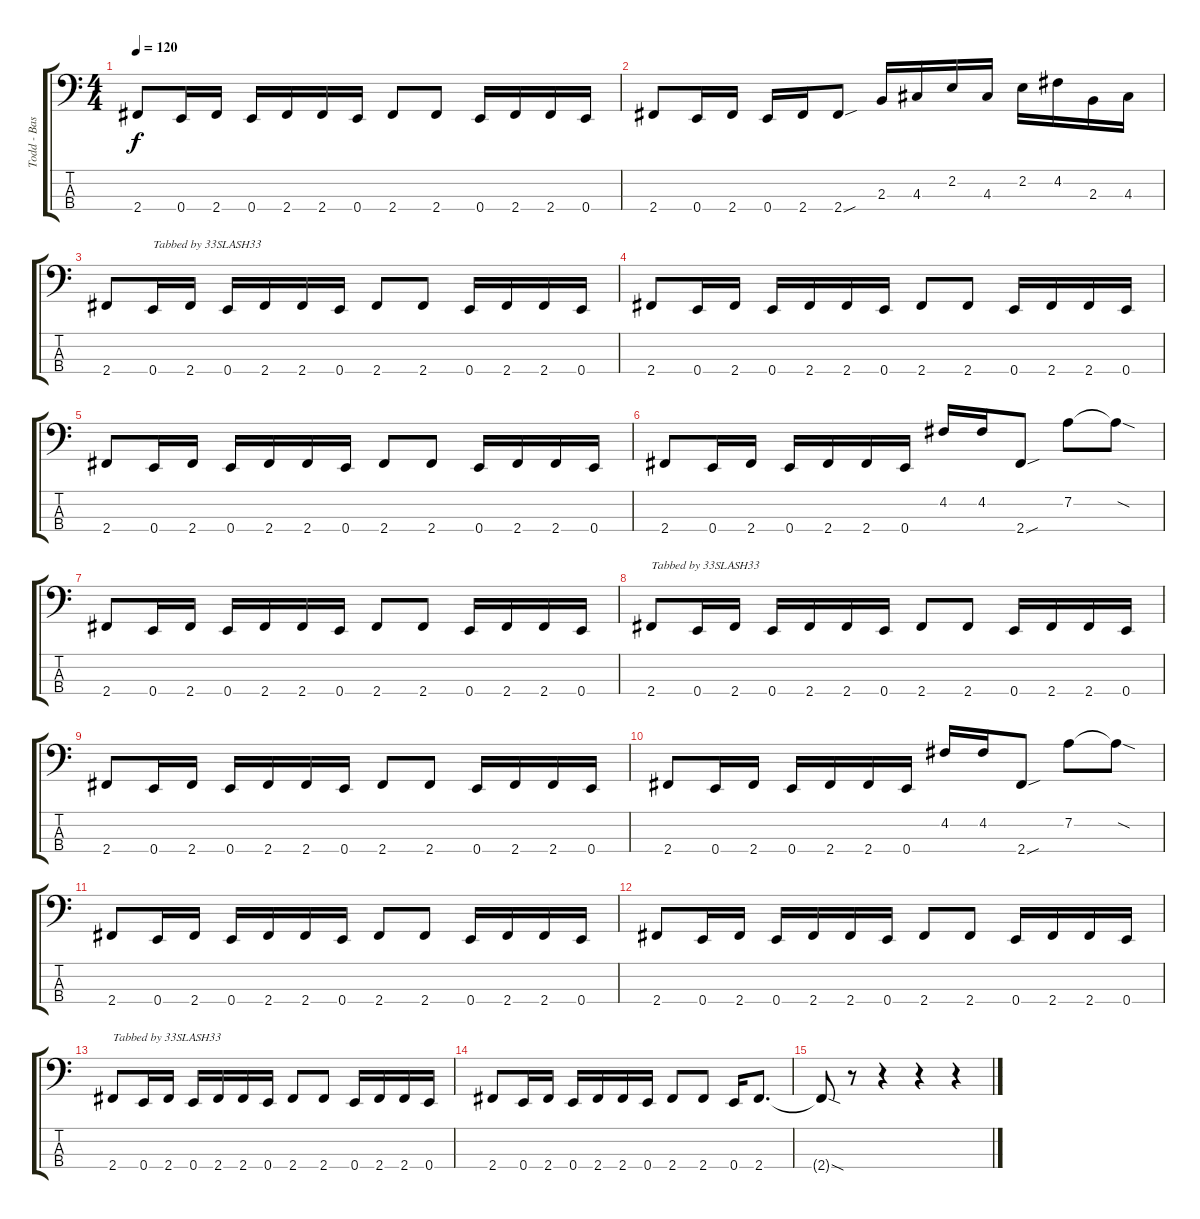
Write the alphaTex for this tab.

\track ("Todd - Bass" "Todd - Bas") {instrument electricbasspick}
\staff {score tabs}
\tuning (G2 D2 A1 E1) {hide}
\ts (4 4)
\tempo 120
\clef f4
\ks c
2.4.8{dy f} 0.4.16 2.4.16 0.4.16 2.4.16 2.4.16 0.4.16 2.4.8 2.4.8 0.4.16 2.4.16 2.4.16 0.4.16 |
2.4.8 0.4.16 2.4.16 0.4.16 2.4.16 2.4{sou}.8 2.3.16 4.3.16 2.2.16 4.3.16 2.2.16 4.2.16 2.3.16 4.3.16 |
2.4.8 0.4.16{txt "Tabbed by 33SLASH33"} 2.4.16 0.4.16 2.4.16 2.4.16 0.4.16 2.4.8 2.4.8 0.4.16 2.4.16 2.4.16 0.4.16 |
2.4.8 0.4.16 2.4.16 0.4.16 2.4.16 2.4.16 0.4.16 2.4.8 2.4.8 0.4.16 2.4.16 2.4.16 0.4.16 |
2.4.8 0.4.16 2.4.16 0.4.16 2.4.16 2.4.16 0.4.16 2.4.8 2.4.8 0.4.16 2.4.16 2.4.16 0.4.16 |
2.4.8 0.4.16 2.4.16 0.4.16 2.4.16 2.4.16 0.4.16 4.2.16 4.2.16 2.4{sou}.8 7.2.8 7.2{sod t}.8 |
2.4.8 0.4.16 2.4.16 0.4.16 2.4.16 2.4.16 0.4.16 2.4.8 2.4.8 0.4.16 2.4.16 2.4.16 0.4.16 |
2.4.8{txt "Tabbed by 33SLASH33"} 0.4.16 2.4.16 0.4.16 2.4.16 2.4.16 0.4.16 2.4.8 2.4.8 0.4.16 2.4.16 2.4.16 0.4.16 |
2.4.8 0.4.16 2.4.16 0.4.16 2.4.16 2.4.16 0.4.16 2.4.8 2.4.8 0.4.16 2.4.16 2.4.16 0.4.16 |
2.4.8 0.4.16 2.4.16 0.4.16 2.4.16 2.4.16 0.4.16 4.2.16 4.2.16 2.4{sou}.8 7.2.8 7.2{sod t}.8 |
2.4.8 0.4.16 2.4.16 0.4.16 2.4.16 2.4.16 0.4.16 2.4.8 2.4.8 0.4.16 2.4.16 2.4.16 0.4.16 |
2.4.8 0.4.16 2.4.16 0.4.16 2.4.16 2.4.16 0.4.16 2.4.8 2.4.8 0.4.16 2.4.16 2.4.16 0.4.16 |
2.4.8{txt "Tabbed by 33SLASH33"} 0.4.16 2.4.16 0.4.16 2.4.16 2.4.16 0.4.16 2.4.8 2.4.8 0.4.16 2.4.16 2.4.16 0.4.16 |
2.4.8 0.4.16 2.4.16 0.4.16 2.4.16 2.4.16 0.4.16 2.4.8 2.4.8 0.4.16 2.4.8{d} |
2.4{sod t}.8 r.8 r.4 r.4 r.4
